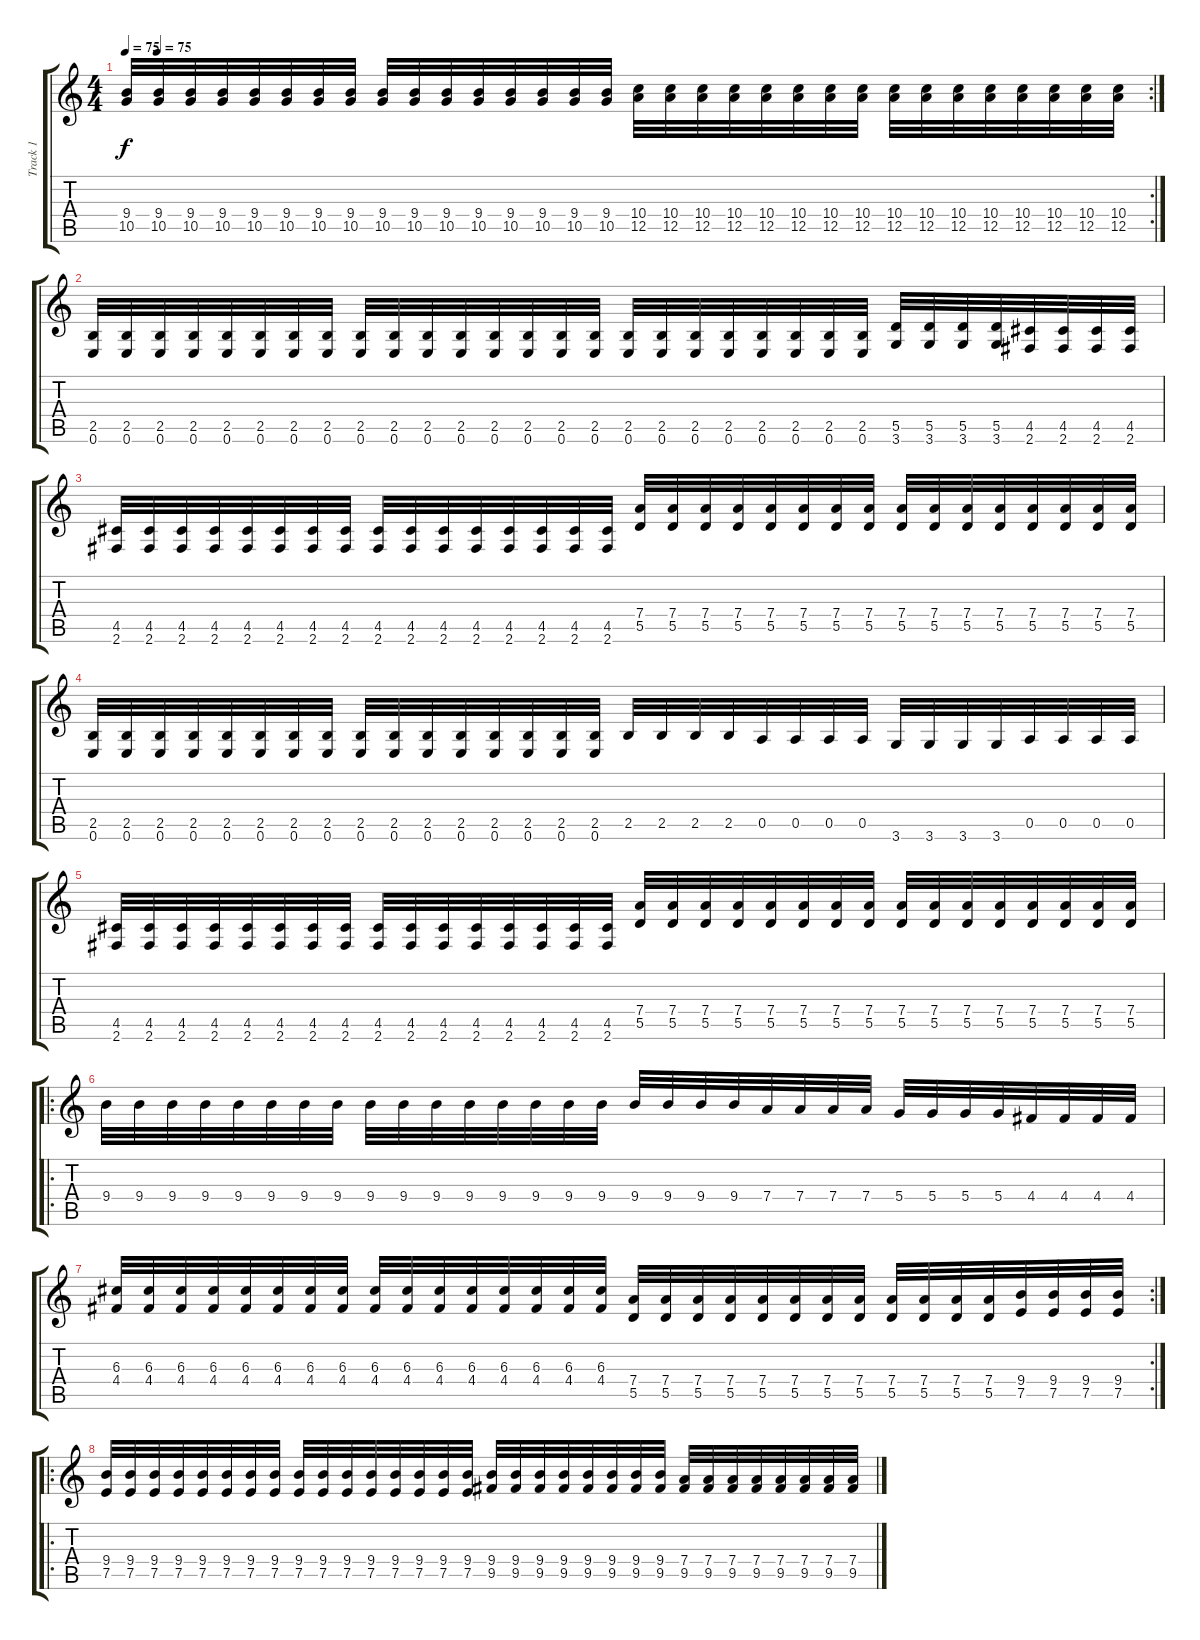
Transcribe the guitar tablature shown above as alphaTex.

\track ("Track 1" "Track 1") {instrument distortionguitar}
\staff {score tabs}
\tuning (E4 B3 G3 D3 A2 E2) {hide}
\rc 2
\ts (4 4)
\tempo 75
\tempo (75 0.03125)
\clef g2
\ks c
(9.4 10.5).32{dy f} (9.4 10.5).32 (9.4 10.5).32 (9.4 10.5).32 (9.4 10.5).32 (9.4 10.5).32 (9.4 10.5).32 (9.4 10.5).32 (9.4 10.5).32 (9.4 10.5).32 (9.4 10.5).32 (9.4 10.5).32 (9.4 10.5).32 (9.4 10.5).32 (9.4 10.5).32 (9.4 10.5).32 (10.4 12.5).32 (10.4 12.5).32 (10.4 12.5).32 (10.4 12.5).32 (10.4 12.5).32 (10.4 12.5).32 (10.4 12.5).32 (10.4 12.5).32 (10.4 12.5).32 (10.4 12.5).32 (10.4 12.5).32 (10.4 12.5).32 (10.4 12.5).32 (10.4 12.5).32 (10.4 12.5).32 (10.4 12.5).32 |
(2.5 0.6).32 (2.5 0.6).32 (2.5 0.6).32 (2.5 0.6).32 (2.5 0.6).32 (2.5 0.6).32 (2.5 0.6).32 (2.5 0.6).32 (2.5 0.6).32 (2.5 0.6).32 (2.5 0.6).32 (2.5 0.6).32 (2.5 0.6).32 (2.5 0.6).32 (2.5 0.6).32 (2.5 0.6).32 (2.5 0.6).32 (2.5 0.6).32 (2.5 0.6).32 (2.5 0.6).32 (2.5 0.6).32 (2.5 0.6).32 (2.5 0.6).32 (2.5 0.6).32 (5.5 3.6).32 (5.5 3.6).32 (5.5 3.6).32 (5.5 3.6).32 (4.5 2.6).32 (4.5 2.6).32 (4.5 2.6).32 (4.5 2.6).32 |
(4.5 2.6).32 (4.5 2.6).32 (4.5 2.6).32 (4.5 2.6).32 (4.5 2.6).32 (4.5 2.6).32 (4.5 2.6).32 (4.5 2.6).32 (4.5 2.6).32 (4.5 2.6).32 (4.5 2.6).32 (4.5 2.6).32 (4.5 2.6).32 (4.5 2.6).32 (4.5 2.6).32 (4.5 2.6).32 (7.4 5.5).32 (7.4 5.5).32 (7.4 5.5).32 (7.4 5.5).32 (7.4 5.5).32 (7.4 5.5).32 (7.4 5.5).32 (7.4 5.5).32 (7.4 5.5).32 (7.4 5.5).32 (7.4 5.5).32 (7.4 5.5).32 (7.4 5.5).32 (7.4 5.5).32 (7.4 5.5).32 (7.4 5.5).32 |
(2.5 0.6).32 (2.5 0.6).32 (2.5 0.6).32 (2.5 0.6).32 (2.5 0.6).32 (2.5 0.6).32 (2.5 0.6).32 (2.5 0.6).32 (2.5 0.6).32 (2.5 0.6).32 (2.5 0.6).32 (2.5 0.6).32 (2.5 0.6).32 (2.5 0.6).32 (2.5 0.6).32 (2.5 0.6).32 2.5.32 2.5.32 2.5.32 2.5.32 0.5.32 0.5.32 0.5.32 0.5.32 3.6.32 3.6.32 3.6.32 3.6.32 0.5.32 0.5.32 0.5.32 0.5.32 |
(4.5 2.6).32 (4.5 2.6).32 (4.5 2.6).32 (4.5 2.6).32 (4.5 2.6).32 (4.5 2.6).32 (4.5 2.6).32 (4.5 2.6).32 (4.5 2.6).32 (4.5 2.6).32 (4.5 2.6).32 (4.5 2.6).32 (4.5 2.6).32 (4.5 2.6).32 (4.5 2.6).32 (4.5 2.6).32 (7.4 5.5).32 (7.4 5.5).32 (7.4 5.5).32 (7.4 5.5).32 (7.4 5.5).32 (7.4 5.5).32 (7.4 5.5).32 (7.4 5.5).32 (7.4 5.5).32 (7.4 5.5).32 (7.4 5.5).32 (7.4 5.5).32 (7.4 5.5).32 (7.4 5.5).32 (7.4 5.5).32 (7.4 5.5).32 |
\ro
9.4.32 9.4.32 9.4.32 9.4.32 9.4.32 9.4.32 9.4.32 9.4.32 9.4.32 9.4.32 9.4.32 9.4.32 9.4.32 9.4.32 9.4.32 9.4.32 9.4.32 9.4.32 9.4.32 9.4.32 7.4.32 7.4.32 7.4.32 7.4.32 5.4.32 5.4.32 5.4.32 5.4.32 4.4.32 4.4.32 4.4.32 4.4.32 |
\rc 2
(6.3 4.4).32 (6.3 4.4).32 (6.3 4.4).32 (6.3 4.4).32 (6.3 4.4).32 (6.3 4.4).32 (6.3 4.4).32 (6.3 4.4).32 (6.3 4.4).32 (6.3 4.4).32 (6.3 4.4).32 (6.3 4.4).32 (6.3 4.4).32 (6.3 4.4).32 (6.3 4.4).32 (6.3 4.4).32 (7.4 5.5).32 (7.4 5.5).32 (7.4 5.5).32 (7.4 5.5).32 (7.4 5.5).32 (7.4 5.5).32 (7.4 5.5).32 (7.4 5.5).32 (7.4 5.5).32 (7.4 5.5).32 (7.4 5.5).32 (7.4 5.5).32 (9.4 7.5).32 (9.4 7.5).32 (9.4 7.5).32 (9.4 7.5).32 |
\ro
(9.4 7.5).32 (9.4 7.5).32 (9.4 7.5).32 (9.4 7.5).32 (9.4 7.5).32 (9.4 7.5).32 (9.4 7.5).32 (9.4 7.5).32 (9.4 7.5).32 (9.4 7.5).32 (9.4 7.5).32 (9.4 7.5).32 (9.4 7.5).32 (9.4 7.5).32 (9.4 7.5).32 (9.4 7.5).32 (9.4 9.5).32 (9.4 9.5).32 (9.4 9.5).32 (9.4 9.5).32 (9.4 9.5).32 (9.4 9.5).32 (9.4 9.5).32 (9.4 9.5).32 (7.4 9.5).32 (7.4 9.5).32 (7.4 9.5).32 (7.4 9.5).32 (7.4 9.5).32 (7.4 9.5).32 (7.4 9.5).32 (7.4 9.5).32
